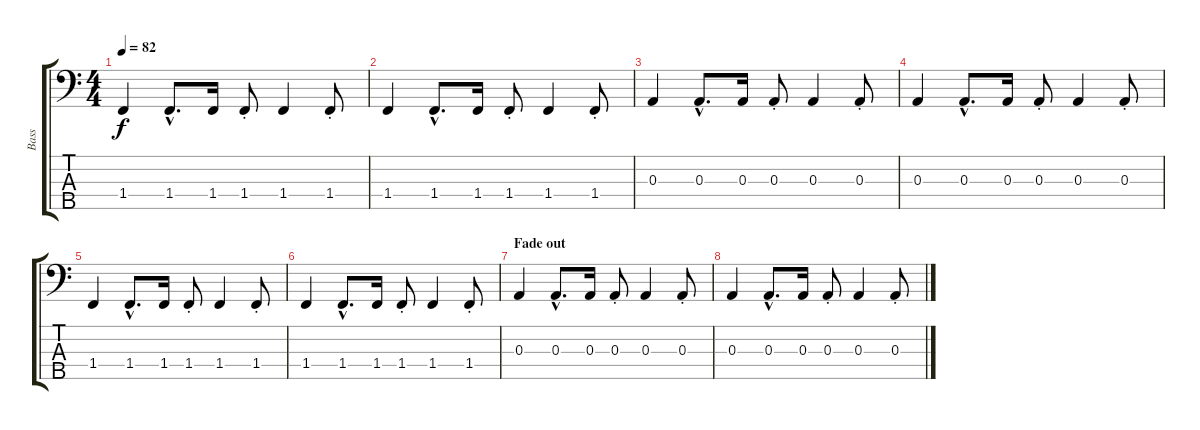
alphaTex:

\track ("Bass" "Bass") {instrument electricbassfinger}
\staff {score tabs}
\tuning (G2 D2 A1 E1 B0) {hide}
\ts (4 4)
\tempo 82
\clef f4
\ks c
1.4.4{dy f} 1.4{hac}.8{d} 1.4.16 1.4{st}.8 1.4.4 1.4{st}.8 |
1.4.4 1.4{hac}.8{d} 1.4.16 1.4{st}.8 1.4.4 1.4{st}.8 |
0.3.4 0.3{hac}.8{d} 0.3.16 0.3{st}.8 0.3.4 0.3{st}.8 |
0.3.4 0.3{hac}.8{d} 0.3.16 0.3{st}.8 0.3.4 0.3{st}.8 |
1.4.4 1.4{hac}.8{d} 1.4.16 1.4{st}.8 1.4.4 1.4{st}.8 |
1.4.4 1.4{hac}.8{d} 1.4.16 1.4{st}.8 1.4.4 1.4{st}.8 |
\section ("" "Fade out")
0.3.4 0.3{hac}.8{d} 0.3.16 0.3{st}.8 0.3.4 0.3{st}.8 |
0.3.4 0.3{hac}.8{d} 0.3.16 0.3{st}.8 0.3.4 0.3{st}.8
